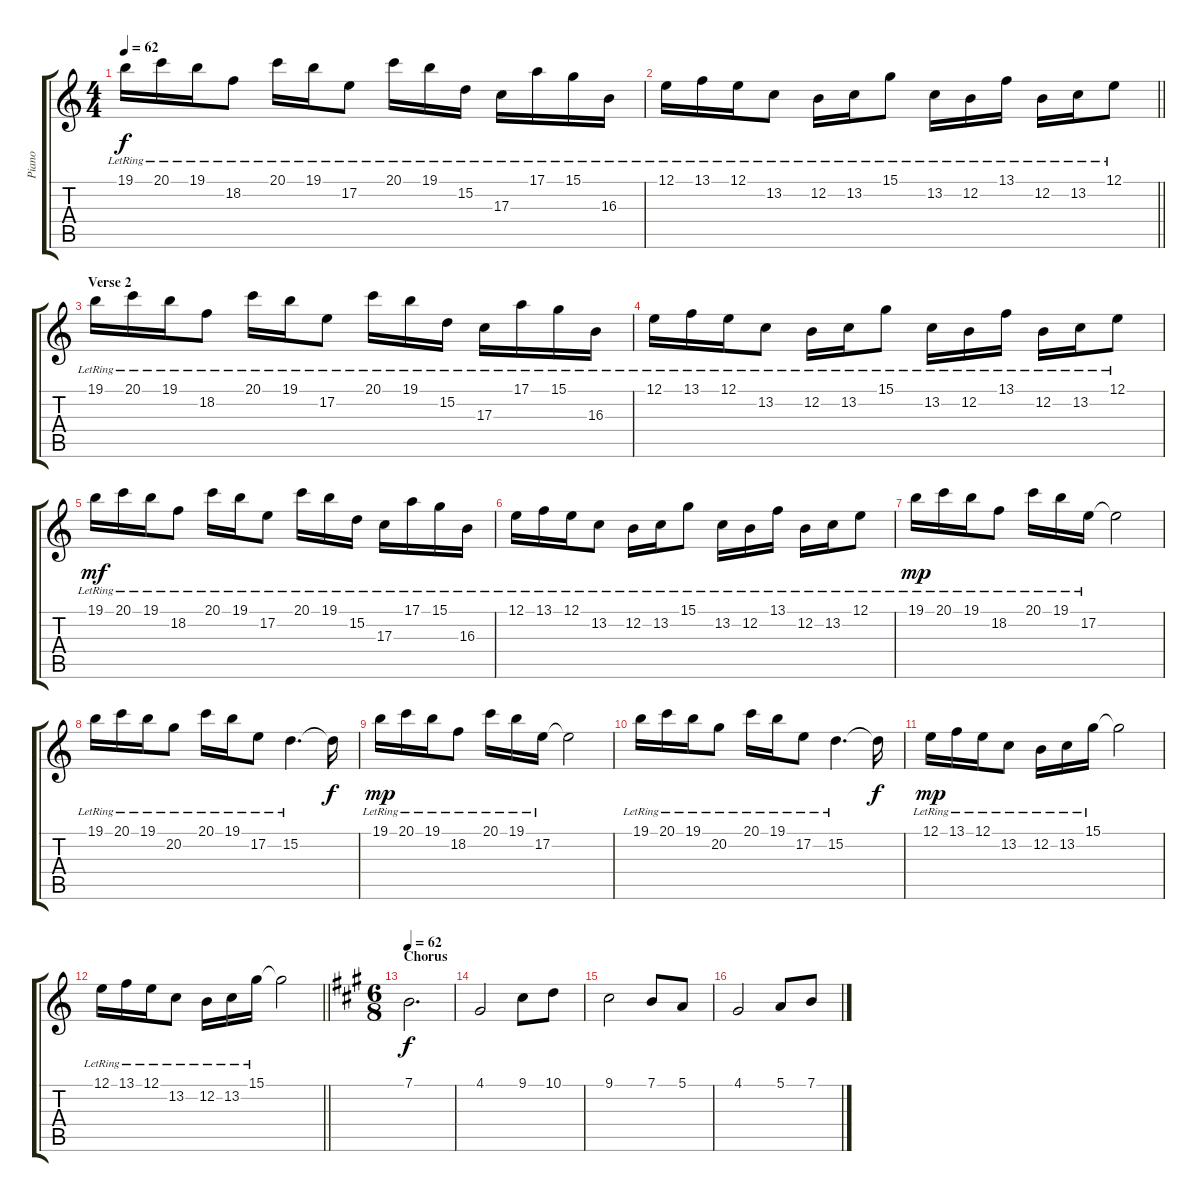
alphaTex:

\track ("Piano" "Piano") {instrument honkytonkpiano}
\staff {score tabs}
\tuning (E4 B3 G3 D3 A2 E2) {hide}
\ts (4 4)
\tempo 62
\clef g2
\ks c
19.1{lr}.16{dy f} 20.1{lr}.16 19.1{lr}.16 18.2{lr}.8 20.1{lr}.16 19.1{lr}.16 17.2{lr}.8 20.1{lr}.16 19.1{lr}.16 15.2{lr}.16 17.3{lr}.16 17.1{lr}.16 15.1{lr}.16 16.3{lr}.16 |
\barLineRight lightlight
12.1{lr}.16 13.1{lr}.16 12.1{lr}.16 13.2{lr}.8 12.2{lr}.16 13.2{lr}.16 15.1{lr}.8 13.2{lr}.16 12.2{lr}.16 13.1{lr}.16 12.2{lr}.16 13.2{lr}.16 12.1{lr}.8 |
\section ("" "Verse 2")
19.1{lr}.16 20.1{lr}.16 19.1{lr}.16 18.2{lr}.8 20.1{lr}.16 19.1{lr}.16 17.2{lr}.8 20.1{lr}.16 19.1{lr}.16 15.2{lr}.16 17.3{lr}.16 17.1{lr}.16 15.1{lr}.16 16.3{lr}.16 |
12.1{lr}.16 13.1{lr}.16 12.1{lr}.16 13.2{lr}.8 12.2{lr}.16 13.2{lr}.16 15.1{lr}.8 13.2{lr}.16 12.2{lr}.16 13.1{lr}.16 12.2{lr}.16 13.2{lr}.16 12.1{lr}.8 |
19.1{lr}.16{dy mf} 20.1{lr}.16 19.1{lr}.16 18.2{lr}.8 20.1{lr}.16 19.1{lr}.16 17.2{lr}.8 20.1{lr}.16 19.1{lr}.16 15.2{lr}.16 17.3{lr}.16 17.1{lr}.16 15.1{lr}.16 16.3{lr}.16 |
12.1{lr}.16 13.1{lr}.16 12.1{lr}.16 13.2{lr}.8 12.2{lr}.16 13.2{lr}.16 15.1{lr}.8 13.2{lr}.16 12.2{lr}.16 13.1{lr}.16 12.2{lr}.16 13.2{lr}.16 12.1{lr}.8 |
19.1{lr}.16{dy mp} 20.1{lr}.16 19.1{lr}.16 18.2{lr}.8 20.1{lr}.16 19.1{lr}.16 17.2{lr}.16 17.2{t}.2 |
19.1{lr}.16 20.1{lr}.16 19.1{lr}.16 20.2{lr}.8 20.1{lr}.16 19.1{lr}.16 17.2{lr}.8 15.2{lr}.4{d} 15.2{t}.16{dy f} |
19.1{lr}.16{dy mp} 20.1{lr}.16 19.1{lr}.16 18.2{lr}.8 20.1{lr}.16 19.1{lr}.16 17.2{lr}.16 17.2{t}.2 |
19.1{lr}.16 20.1{lr}.16 19.1{lr}.16 20.2{lr}.8 20.1{lr}.16 19.1{lr}.16 17.2{lr}.8 15.2{lr}.4{d} 15.2{t}.16{dy f} |
12.1{lr}.16{dy mp} 13.1{lr}.16 12.1{lr}.16 13.2{lr}.8 12.2{lr}.16 13.2{lr}.16 15.1{lr}.16 15.1{t}.2 |
\barLineRight lightlight
12.1{lr}.16 13.1{lr}.16 12.1{lr}.16 13.2{lr}.8 12.2{lr}.16 13.2{lr}.16 15.1{lr}.16 15.1{t}.2 |
\ts (6 8)
\section ("" "Chorus")
\tempo 62
\ks a
7.1.2{d dy f instrument stringensemble1} |
4.1.2 9.1.8 10.1.8 |
9.1.2 7.1.8 5.1.8 |
4.1.2 5.1.8 7.1.8
